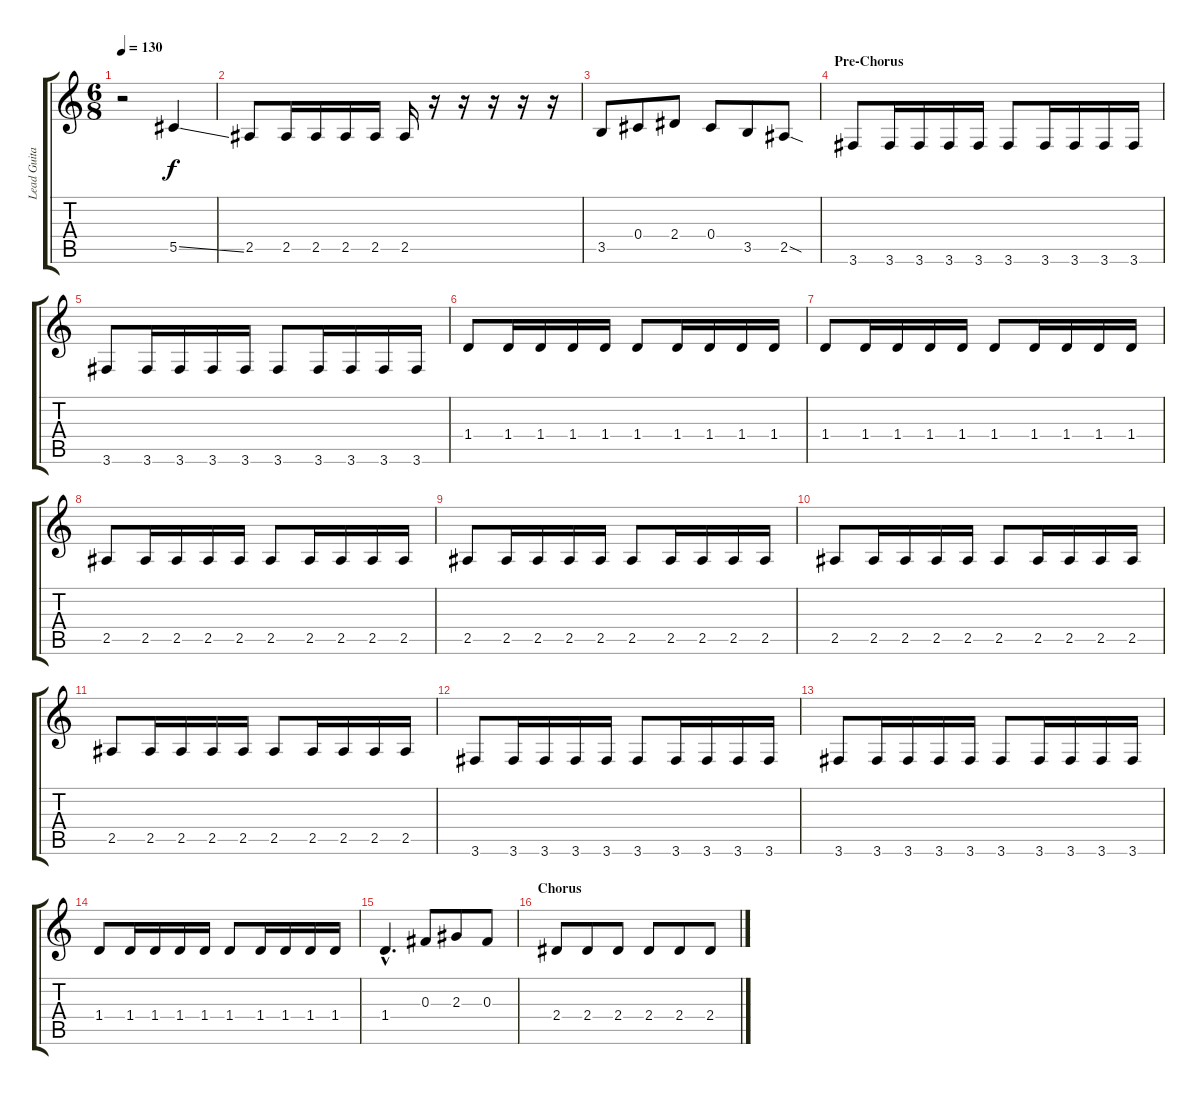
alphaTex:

\track ("Lead Guitar (Left)" "Lead Guita") {instrument distortionguitar}
\staff {score tabs}
\tuning (Eb4 Bb3 Gb3 Db3 Ab2 Eb2) {hide}
\ts (6 8)
\tempo 130
\clef g2
\ks c
r.2{dy f} 5.5{ss}.4 |
2.5.8 2.5.16 2.5.16 2.5.16 2.5.16 2.5.16 r.16 r.16 r.16 r.16 r.16 |
3.5.8 0.4.8 2.4.8 0.4.8 3.5.8 2.5{sod}.8 |
\section ("" "Pre-Chorus")
3.6.8 3.6.16 3.6.16 3.6.16 3.6.16 3.6.8 3.6.16 3.6.16 3.6.16 3.6.16 |
3.6.8 3.6.16 3.6.16 3.6.16 3.6.16 3.6.8 3.6.16 3.6.16 3.6.16 3.6.16 |
1.4.8 1.4.16 1.4.16 1.4.16 1.4.16 1.4.8 1.4.16 1.4.16 1.4.16 1.4.16 |
1.4.8 1.4.16 1.4.16 1.4.16 1.4.16 1.4.8 1.4.16 1.4.16 1.4.16 1.4.16 |
2.5.8 2.5.16 2.5.16 2.5.16 2.5.16 2.5.8 2.5.16 2.5.16 2.5.16 2.5.16 |
2.5.8 2.5.16 2.5.16 2.5.16 2.5.16 2.5.8 2.5.16 2.5.16 2.5.16 2.5.16 |
2.5.8 2.5.16 2.5.16 2.5.16 2.5.16 2.5.8 2.5.16 2.5.16 2.5.16 2.5.16 |
2.5.8 2.5.16 2.5.16 2.5.16 2.5.16 2.5.8 2.5.16 2.5.16 2.5.16 2.5.16 |
3.6.8 3.6.16 3.6.16 3.6.16 3.6.16 3.6.8 3.6.16 3.6.16 3.6.16 3.6.16 |
3.6.8 3.6.16 3.6.16 3.6.16 3.6.16 3.6.8 3.6.16 3.6.16 3.6.16 3.6.16 |
1.4.8 1.4.16 1.4.16 1.4.16 1.4.16 1.4.8 1.4.16 1.4.16 1.4.16 1.4.16 |
1.4{hac}.4{d} 0.3.8 2.3.8 0.3.8 |
\section ("" "Chorus")
2.4.8 2.4.8 2.4.8 2.4.8 2.4.8 2.4.8
